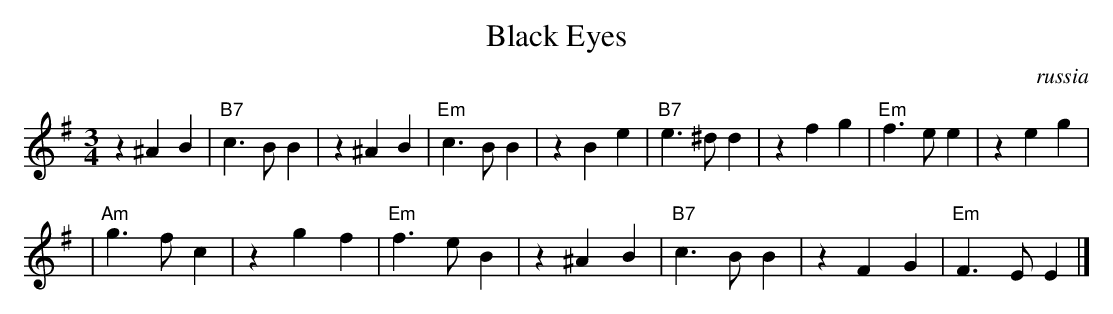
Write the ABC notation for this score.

X:1
T: Black Eyes
O:russia
M: 3/4
L: 1/8
K: Em
z2 ^A2 B2 \
| "B7"c3  B B2 | z2 ^A2 B2 | "Em"c3 B B2 | z2  B2 e2 \
| "B7"e3 ^d d2 | z2  f2 g2 | "Em"f3 e e2 | z2  e2 g2 |
| "Am"g3  f c2 | z2  g2 f2 | "Em"f3 e B2 | z2 ^A2 B2 \
| "B7"c3  B B2 | z2  F2 G2 | "Em"F3 E E2 |]
